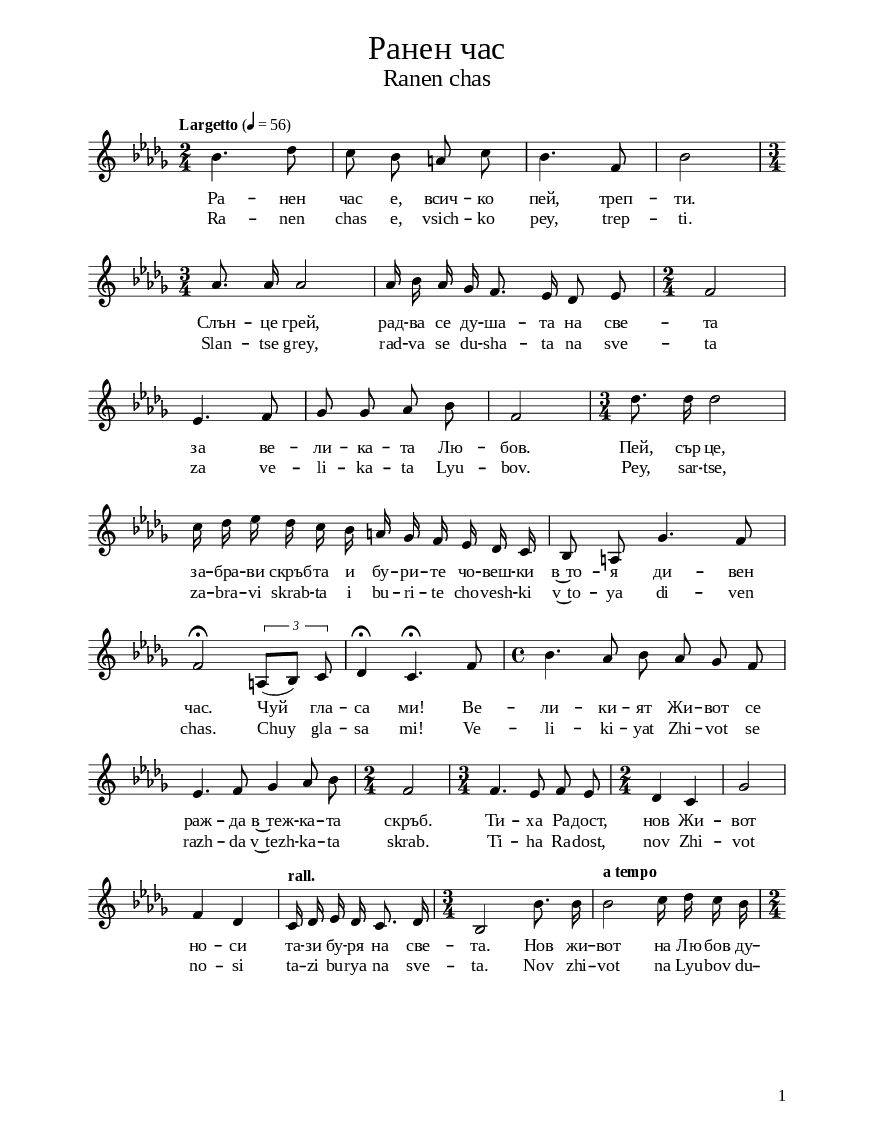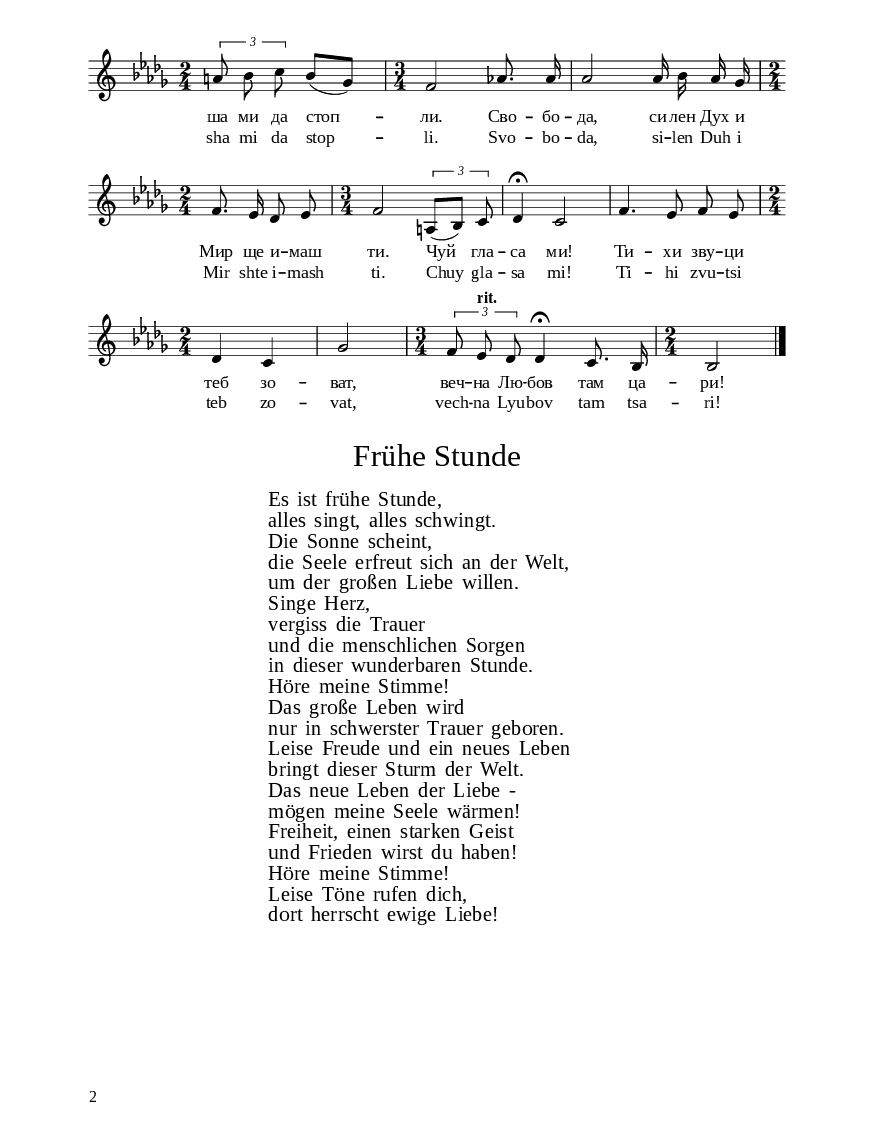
\version "2.24.0"

\include "include/globals.ily"

\bookpart {
  \include "include/bookpart-paper.ily"
  \score {
    \include "include/score-layout.ily"


    \new Voice \relative c' {
      \clef treble
      \key des \major
      \time 2/4
      \tempoFunc "Largetto" 4 "56"
      \autoBeamOff

      bes'4.  des8 | % 2
      c8  bes8  a8  c8 | % 3
      bes4.  f8 | % 4
      bes2 \break | % 5
      \time 3/4  | % 5
      as8.  as16  as2 | % 6
      as16  bes16  as16  ges16
      f8.  es16  des8  es8 | % 7
      \time 2/4  | % 7
      f2 \break | % 8
      es4.  f8 | % 9
      ges8  ges8  as8  bes8 |
      \barNumberCheck #10
      f2 | % 11
      \time 3/4  | % 11
      des'8.  des16  des2 \break | % 12
      c16  des16  es16  des16
      c16  bes16  a16  ges16
      f16  es16  des16  c16 | % 13
      bes8  a8  ges'4.  f8 \break | % 14
      f2 ^\fermata
      \tuplet 3/2 {   a,8 ( [  bes8 ) ]  c8 }
      | % 15
      des4 ^\fermata  c4. ^\fermata  f8 | % 16
      \time 4/4  | % 16
      bes4.  as8  bes8  as8
      ges8  f8 \break | % 17
      es4.  f8  ges4  as8  bes8
      | % 18
      \time 2/4  | % 18
      f2 | % 19
      \time 3/4  | % 19
      f4.  es8  f8  es8 |
      \time 2/4  |
      des4  c4  | % 21
      ges'2 \break | % 22
      f4  des4 | % 23
      \tempo "rall." c16  des16  es16
      des16  c8.  des16 | % 24
      \time 3/4 bes2  % 25
      bes'8.  bes16 |
      \tempo "a tempo" bes2 % 26
      c16  des16  c16  bes16 | \pageBreak 
      \time 2/4
      \tupletUp \tuplet 3/2 {a8  bes8  c8 }
      bes8 ( [  ges8 ) ] | % 27
      \time 3/4 f2 aes!8.  as16 | % 28
      as2  as16  bes16  as16
      ges16 \break | % 29
      \time 2/4  | % 29
      f8.  es16  des8  es8 |
      \time 3/4  | f2
      \tuplet 3/2 {a,8 ( [  bes8 ) ]  c8 }
      | % 31
      des4 ^\fermata  c2 | % 32
      f4.  es8  f8  es8 \break | % 33
      \time 2/4  | % 33
      des4  c4 | % 34
      ges'2 | % 35
      \time 3/4  | % 35
      \tuplet 3/2 { f8 \tempo "rit.               " es des } des4 \fermata  c8. bes16 | \time 2/4 bes2 \bar "|." \break
    }

    \addlyrics {
      Ра -- нен час е, всич -- ко пей,
      треп -- ти. Слън -- це грей, рад --
      ва се ду -- ша -- та на све -- та
      за ве -- ли -- ка -- та Лю -- бов.
      Пей, сър -- це, за -- бра -- ви
      скръб -- та и бу -- ри -- те чо --
      веш -- ки в~то -- я ди -- вен час.
      Чуй  гла -- са ми! Ве -- ли --
      ки -- ят Жи -- вот се раж -- да
      в~теж -- ка -- та скръб. Ти -- ха
      Ра -- дост, нов Жи -- вот но -- си
      та -- зи бу -- ря на све -- та.
      Нов жи -- вот на Лю -- бов ду --
      ша ми да стоп -- ли. Сво -- бо
      -- да, си -- лен Дух и Мир ще и --
      маш ти. Чуй  гла -- са ми!
      Ти -- хи зву -- ци теб зо -- ват,
      веч -- на Лю -- бов там ца -- ри!}
      \addlyrics {
        Ra -- nen chas e, vsich -- ko pey,
        trep -- ti. Slan -- tse grey, rad --
        va se du -- sha -- ta na sve -- ta
        za ve -- li -- ka -- ta Lyu -- bov.
        Pey, sar -- tse, za -- bra -- vi
        skrab -- ta i bu -- ri -- te cho --
        vesh -- ki v~to -- ya di -- ven chas.
        Chuy  gla -- sa mi! Ve -- li --
        ki -- yat Zhi -- vot se razh -- da
        v~tezh -- ka -- ta skrab. Ti -- ha
        Ra -- dost, nov Zhi -- vot no -- si
        ta -- zi bu -- rya na sve -- ta.
        Nov zhi -- vot na Lyu -- bov du --
        sha mi da stop -- li. Svo -- bo
        -- da, si -- len Duh i Mir shte i --
        mash ti. Chuy  gla -- sa mi!
        Ti -- hi zvu -- tsi teb zo -- vat,
        vech -- na Lyu -- bov tam tsa -- ri!}

        \header {
          title = \titleFunc "Ранен час" "Ranen chas"
        }

        \midi{}

      } % score

      

      % include foreign translation(s) of the song
      \version "2.24.0"

\markup \fill-line { \fontsize #deTitleFontSize "Frühe Stunde" }
\markup \null
\markup \null
\markup \fontsize #deCoupletFontSize {
  \hspace #16
  \override #`(baseline-skip . ,deCoupletBaselineSkip)

  \column {
   
 \line { " " Es ist frühe Stunde, }

 \line { " " alles singt, alles schwingt.}

 \line { " " Die Sonne scheint,}

 \line { " " die Seele erfreut sich an der Welt, }

 \line { " " um der großen Liebe willen.}

 \line { " " Singe Herz, }

 \line { " " vergiss die Trauer}

 \line { " " und die menschlichen Sorgen}

 \line { " " in dieser wunderbaren Stunde.}

 \line { " " Höre meine Stimme! }

 \line { " " Das große Leben wird }

 \line { " " nur in schwerster Trauer geboren. }

 \line { " " Leise Freude und ein neues Leben}

 \line { " " bringt dieser Sturm der Welt.}

 \line { " " Das neue Leben der Liebe -}

 \line { " " mögen meine Seele wärmen! }

 \line { " " Freiheit, einen starken Geist }

 \line { " " und Frieden wirst du haben! }

 \line { " " Höre meine Stimme! }

 \line { " " Leise Töne rufen dich,}

 \line { " " dort herrscht ewige Liebe!}


  }
}


    } % bookpart
